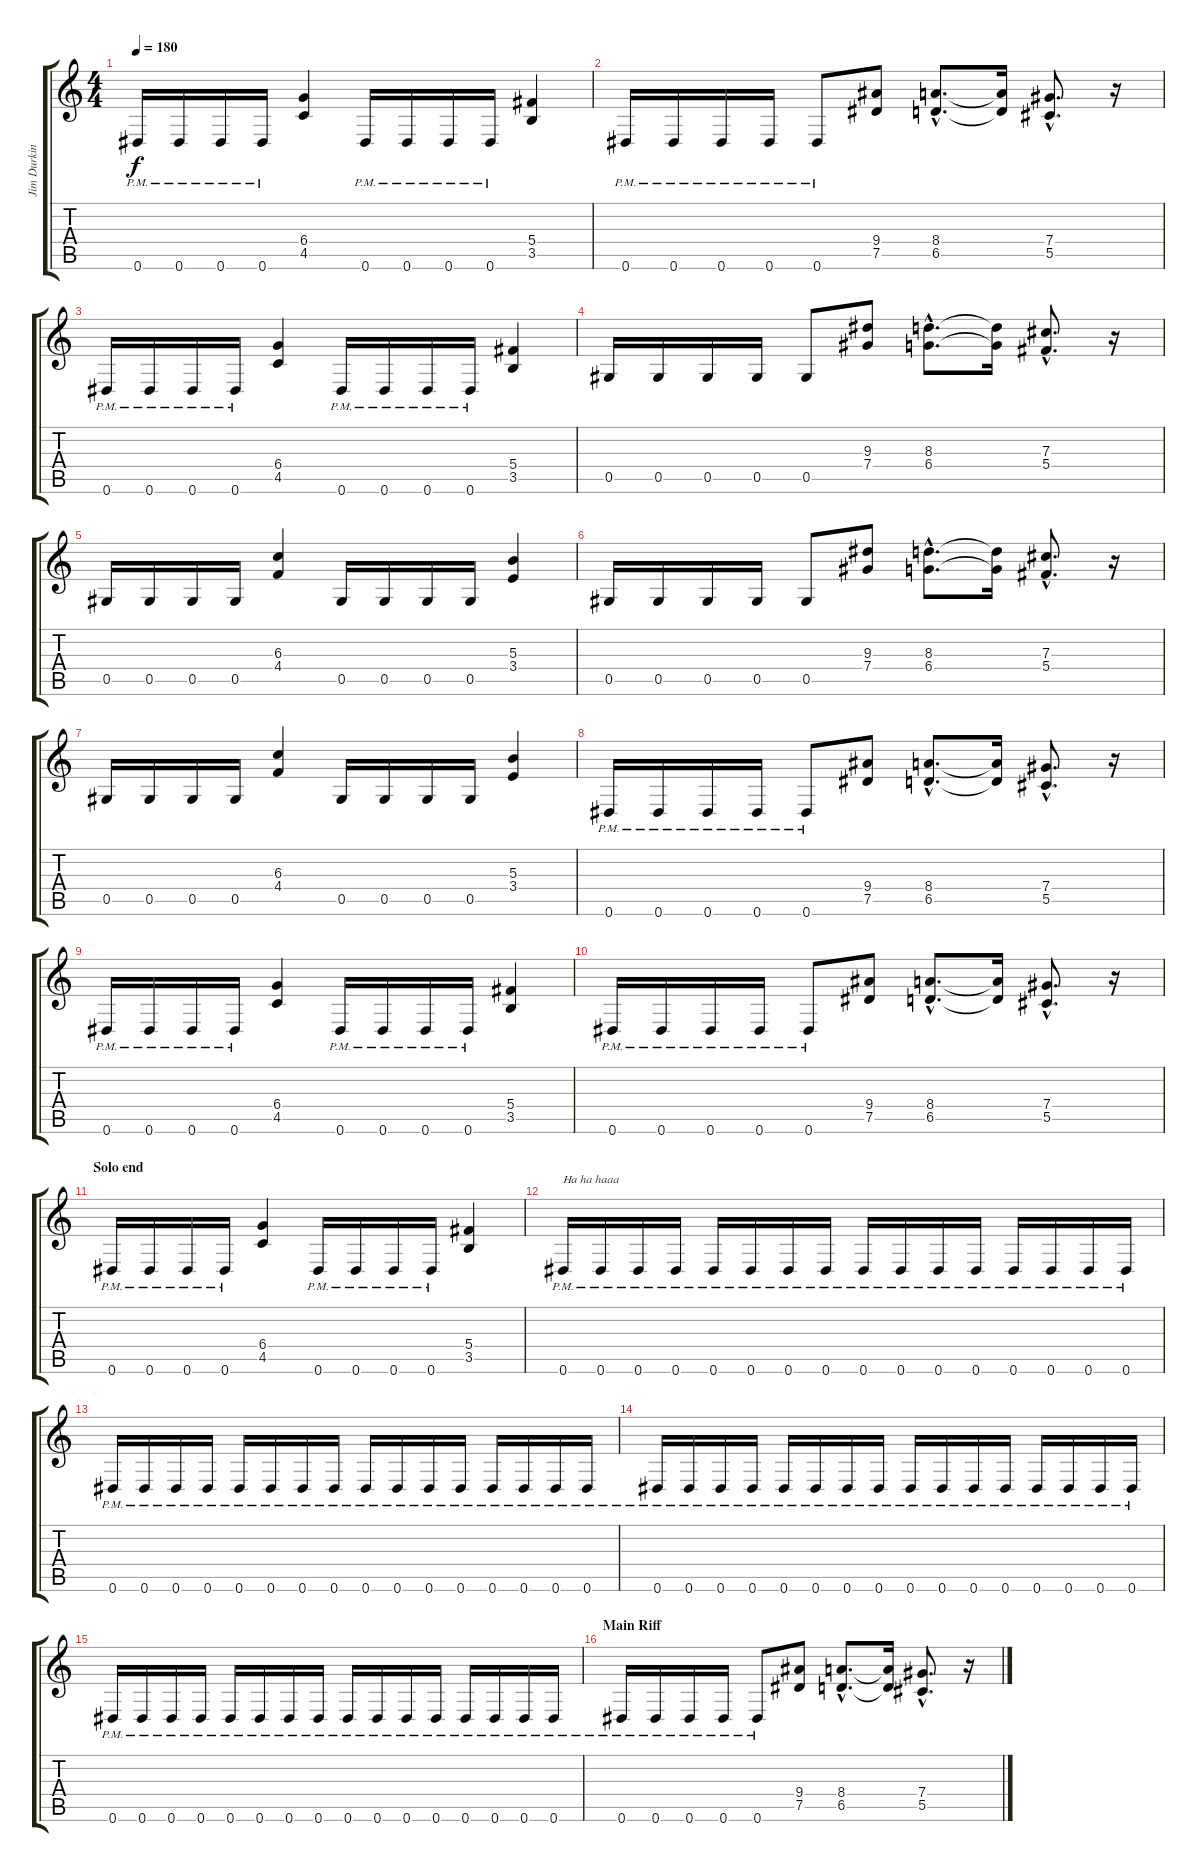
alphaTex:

\track ("Jim Durkin" "Jim Durkin") {instrument distortionguitar}
\staff {score tabs}
\tuning (Eb4 Bb3 Gb3 Db3 Ab2 Eb2) {hide}
\ts (4 4)
\tempo 180
\clef g2
\ks c
0.6{pm}.16{dy f} 0.6{pm}.16 0.6{pm}.16 0.6{pm}.16 (6.4 4.5).4 0.6{pm}.16 0.6{pm}.16 0.6{pm}.16 0.6{pm}.16 (5.4 3.5).4 |
0.6{pm}.16 0.6{pm}.16 0.6{pm}.16 0.6{pm}.16 0.6{pm}.8 (9.4 7.5).8 (8.4{hac} 6.5{hac}).8{d} (8.4{t} 6.5{t}).16 (7.4{hac} 5.5{hac}).8{d} r.16 |
0.6{pm}.16 0.6{pm}.16 0.6{pm}.16 0.6{pm}.16 (6.4 4.5).4 0.6{pm}.16 0.6{pm}.16 0.6{pm}.16 0.6{pm}.16 (5.4 3.5).4 |
0.5.16 0.5.16 0.5.16 0.5.16 0.5.8 (9.3 7.4).8 (8.3{hac} 6.4{hac}).8{d} (8.3{t} 6.4{t}).16 (7.3{hac} 5.4{hac}).8{d} r.16 |
0.5.16 0.5.16 0.5.16 0.5.16 (6.3 4.4).4 0.5.16 0.5.16 0.5.16 0.5.16 (5.3 3.4).4 |
0.5.16 0.5.16 0.5.16 0.5.16 0.5.8 (9.3 7.4).8 (8.3{hac} 6.4{hac}).8{d} (8.3{t} 6.4{t}).16 (7.3{hac} 5.4{hac}).8{d} r.16 |
0.5.16 0.5.16 0.5.16 0.5.16 (6.3 4.4).4 0.5.16 0.5.16 0.5.16 0.5.16 (5.3 3.4).4 |
0.6{pm}.16 0.6{pm}.16 0.6{pm}.16 0.6{pm}.16 0.6{pm}.8 (9.4 7.5).8 (8.4{hac} 6.5{hac}).8{d} (8.4{t} 6.5{t}).16 (7.4{hac} 5.5{hac}).8{d} r.16 |
0.6{pm}.16 0.6{pm}.16 0.6{pm}.16 0.6{pm}.16 (6.4 4.5).4 0.6{pm}.16 0.6{pm}.16 0.6{pm}.16 0.6{pm}.16 (5.4 3.5).4 |
0.6{pm}.16 0.6{pm}.16 0.6{pm}.16 0.6{pm}.16 0.6{pm}.8 (9.4 7.5).8 (8.4{hac} 6.5{hac}).8{d} (8.4{t} 6.5{t}).16 (7.4{hac} 5.5{hac}).8{d} r.16 |
\section ("" "Solo end")
0.6{pm}.16 0.6{pm}.16 0.6{pm}.16 0.6{pm}.16 (6.4 4.5).4 0.6{pm}.16 0.6{pm}.16 0.6{pm}.16 0.6{pm}.16 (5.4 3.5).4 |
0.6{pm}.16{txt "Ha ha haaa"} 0.6{pm}.16 0.6{pm}.16 0.6{pm}.16 0.6{pm}.16 0.6{pm}.16 0.6{pm}.16 0.6{pm}.16 0.6{pm}.16 0.6{pm}.16 0.6{pm}.16 0.6{pm}.16 0.6{pm}.16 0.6{pm}.16 0.6{pm}.16 0.6{pm}.16 |
0.6{pm}.16 0.6{pm}.16 0.6{pm}.16 0.6{pm}.16 0.6{pm}.16 0.6{pm}.16 0.6{pm}.16 0.6{pm}.16 0.6{pm}.16 0.6{pm}.16 0.6{pm}.16 0.6{pm}.16 0.6{pm}.16 0.6{pm}.16 0.6{pm}.16 0.6{pm}.16 |
0.6{pm}.16 0.6{pm}.16 0.6{pm}.16 0.6{pm}.16 0.6{pm}.16 0.6{pm}.16 0.6{pm}.16 0.6{pm}.16 0.6{pm}.16 0.6{pm}.16 0.6{pm}.16 0.6{pm}.16 0.6{pm}.16 0.6{pm}.16 0.6{pm}.16 0.6{pm}.16 |
0.6{pm}.16 0.6{pm}.16 0.6{pm}.16 0.6{pm}.16 0.6{pm}.16 0.6{pm}.16 0.6{pm}.16 0.6{pm}.16 0.6{pm}.16 0.6{pm}.16 0.6{pm}.16 0.6{pm}.16 0.6{pm}.16 0.6{pm}.16 0.6{pm}.16 0.6{pm}.16 |
\section ("" "Main Riff")
0.6{pm}.16 0.6{pm}.16 0.6{pm}.16 0.6{pm}.16 0.6{pm}.8 (9.4 7.5).8 (8.4{hac} 6.5{hac}).8{d} (8.4{t} 6.5{t}).16 (7.4{hac} 5.5{hac}).8{d} r.16
